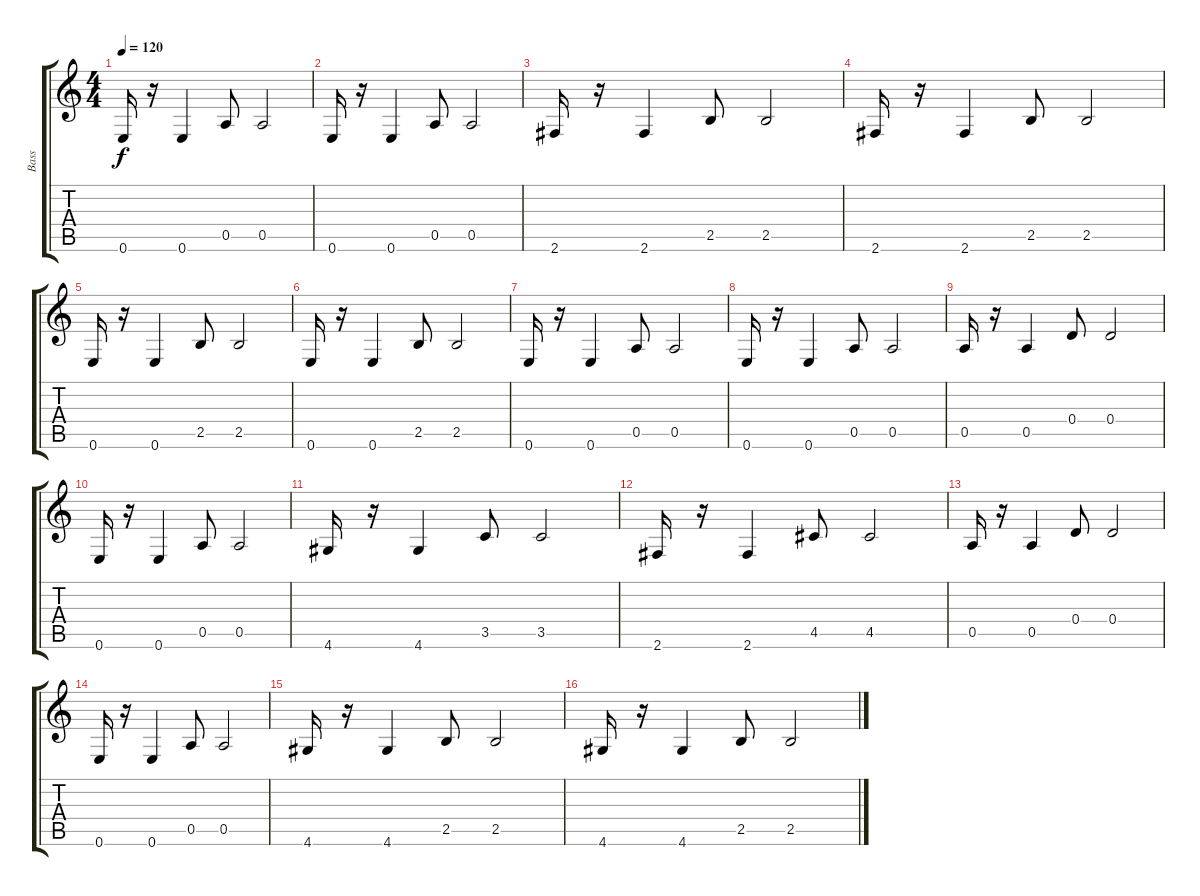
\track ("Bass" "Bass") {instrument electricbasspick}
\staff {score tabs}
\tuning (E4 B3 G3 D3 A2 E2) {hide}
\ts (4 4)
\tempo 120
\clef g2
\ks c
0.6.16{dy f} r.16 0.6.4 0.5.8 0.5.2 |
0.6.16 r.16 0.6.4 0.5.8 0.5.2 |
2.6.16 r.16 2.6.4 2.5.8 2.5.2 |
2.6.16 r.16 2.6.4 2.5.8 2.5.2 |
0.6.16 r.16 0.6.4 2.5.8 2.5.2 |
0.6.16 r.16 0.6.4 2.5.8 2.5.2 |
0.6.16 r.16 0.6.4 0.5.8 0.5.2 |
0.6.16 r.16 0.6.4 0.5.8 0.5.2 |
0.5.16 r.16 0.5.4 0.4.8 0.4.2 |
0.6.16 r.16 0.6.4 0.5.8 0.5.2 |
4.6.16 r.16 4.6.4 3.5.8 3.5.2 |
2.6.16 r.16 2.6.4 4.5.8 4.5.2 |
0.5.16 r.16 0.5.4 0.4.8 0.4.2 |
0.6.16 r.16 0.6.4 0.5.8 0.5.2 |
4.6.16 r.16 4.6.4 2.5.8 2.5.2 |
4.6.16 r.16 4.6.4 2.5.8 2.5.2
